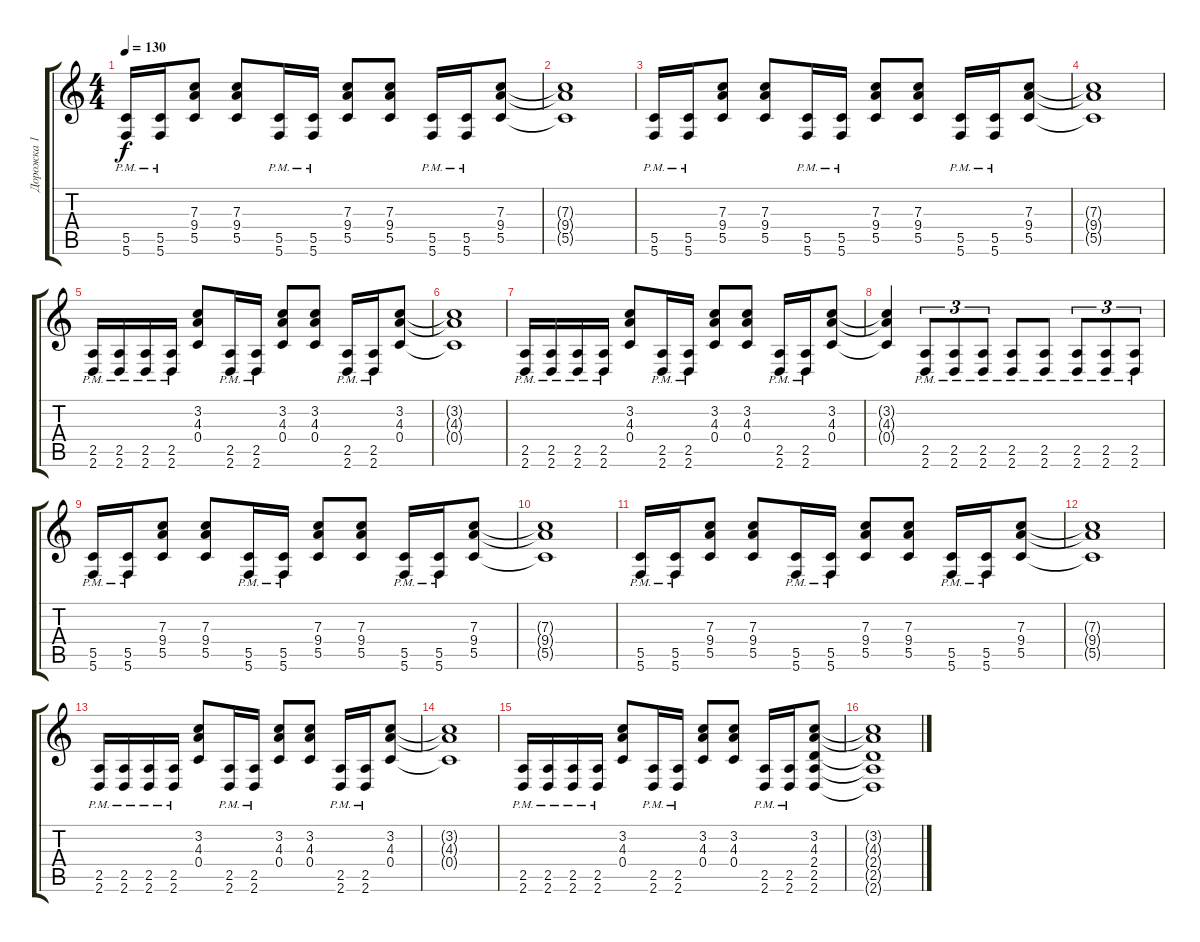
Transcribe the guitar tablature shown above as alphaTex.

\track ("Дорожка 1" "Дорожка 1") {instrument electricguitarjazz}
\staff {score tabs}
\tuning (D4 A3 F3 C3 G2 C2) {hide}
\ts (4 4)
\tempo 130
\clef g2
\ks c
(5.5{pm} 5.6{pm}).16{dy f} (5.5{pm} 5.6{pm}).16 (7.3 9.4 5.5).8 (7.3 9.4 5.5).8 (5.5{pm} 5.6{pm}).16 (5.5{pm} 5.6{pm}).16 (7.3 9.4 5.5).8 (7.3 9.4 5.5).8 (5.5{pm} 5.6{pm}).16 (5.5{pm} 5.6{pm}).16 (7.3 9.4 5.5).8 |
(7.3{t} 9.4{t} 5.5{t}).1 |
(5.5{pm} 5.6{pm}).16 (5.5{pm} 5.6{pm}).16 (7.3 9.4 5.5).8 (7.3 9.4 5.5).8 (5.5{pm} 5.6{pm}).16 (5.5{pm} 5.6{pm}).16 (7.3 9.4 5.5).8 (7.3 9.4 5.5).8 (5.5{pm} 5.6{pm}).16 (5.5{pm} 5.6{pm}).16 (7.3 9.4 5.5).8 |
(7.3{t} 9.4{t} 5.5{t}).1 |
(2.5{pm} 2.6{pm}).16 (2.5{pm} 2.6{pm}).16 (2.5{pm} 2.6{pm}).16 (2.5{pm} 2.6{pm}).16 (3.2 4.3 0.4).8 (2.5{pm} 2.6{pm}).16 (2.5{pm} 2.6{pm}).16 (3.2 4.3 0.4).8 (3.2 4.3 0.4).8 (2.5{pm} 2.6{pm}).16 (2.5{pm} 2.6{pm}).16 (3.2 4.3 0.4).8 |
(3.2{t} 4.3{t} 0.4{t}).1 |
(2.5{pm} 2.6{pm}).16 (2.5{pm} 2.6{pm}).16 (2.5{pm} 2.6{pm}).16 (2.5{pm} 2.6{pm}).16 (3.2 4.3 0.4).8 (2.5{pm} 2.6{pm}).16 (2.5{pm} 2.6{pm}).16 (3.2 4.3 0.4).8 (3.2 4.3 0.4).8 (2.5{pm} 2.6{pm}).16 (2.5{pm} 2.6{pm}).16 (3.2 4.3 0.4).8 |
(3.2{t} 4.3{t} 0.4{t}).4 (2.5{pm} 2.6{pm}).8{tu (3 2)} (2.5{pm} 2.6{pm}).8{tu (3 2)} (2.5{pm} 2.6{pm}).8{tu (3 2)} (2.5{pm} 2.6{pm}).8 (2.5{pm} 2.6{pm}).8 (2.5{pm} 2.6{pm}).8{tu (3 2)} (2.5{pm} 2.6{pm}).8{tu (3 2)} (2.5{pm} 2.6{pm}).8{tu (3 2)} |
(5.5{pm} 5.6{pm}).16 (5.5{pm} 5.6{pm}).16 (7.3 9.4 5.5).8 (7.3 9.4 5.5).8 (5.5{pm} 5.6{pm}).16 (5.5{pm} 5.6{pm}).16 (7.3 9.4 5.5).8 (7.3 9.4 5.5).8 (5.5{pm} 5.6{pm}).16 (5.5{pm} 5.6{pm}).16 (7.3 9.4 5.5).8 |
(7.3{t} 9.4{t} 5.5{t}).1 |
(5.5{pm} 5.6{pm}).16 (5.5{pm} 5.6{pm}).16 (7.3 9.4 5.5).8 (7.3 9.4 5.5).8 (5.5{pm} 5.6{pm}).16 (5.5{pm} 5.6{pm}).16 (7.3 9.4 5.5).8 (7.3 9.4 5.5).8 (5.5{pm} 5.6{pm}).16 (5.5{pm} 5.6{pm}).16 (7.3 9.4 5.5).8 |
(7.3{t} 9.4{t} 5.5{t}).1 |
(2.5{pm} 2.6{pm}).16 (2.5{pm} 2.6{pm}).16 (2.5{pm} 2.6{pm}).16 (2.5{pm} 2.6{pm}).16 (3.2 4.3 0.4).8 (2.5{pm} 2.6{pm}).16 (2.5{pm} 2.6{pm}).16 (3.2 4.3 0.4).8 (3.2 4.3 0.4).8 (2.5{pm} 2.6{pm}).16 (2.5{pm} 2.6{pm}).16 (3.2 4.3 0.4).8 |
(3.2{t} 4.3{t} 0.4{t}).1 |
(2.5{pm} 2.6{pm}).16 (2.5{pm} 2.6{pm}).16 (2.5{pm} 2.6{pm}).16 (2.5{pm} 2.6{pm}).16 (3.2 4.3 0.4).8 (2.5{pm} 2.6{pm}).16 (2.5{pm} 2.6{pm}).16 (3.2 4.3 0.4).8 (3.2 4.3 0.4).8 (2.5{pm} 2.6{pm}).16 (2.5{pm} 2.6{pm}).16 (3.2 4.3 2.4 2.5 2.6).8 |
(3.2{t} 4.3{t} 2.4{t} 2.5{t} 2.6{t}).1
